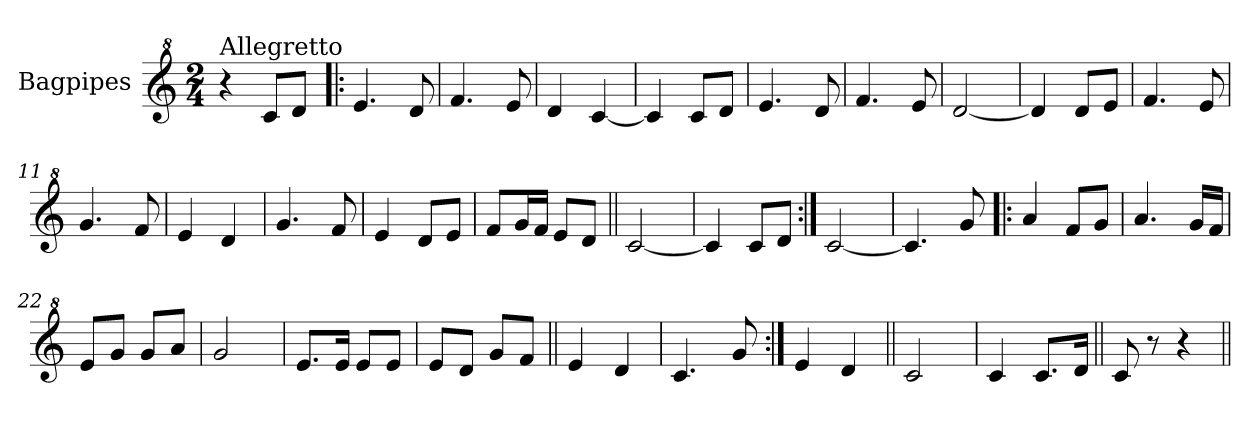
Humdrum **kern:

**kern
*part1
*staff1
*I"Bagpipes
*I'Bag
*clefG^2
*k[]
*C:
*M2/4
=1
!LO:TX:a:t=Allegretto
4r
8cc/L
8dd/J
=2!|:
4.ee/
8dd/
=3
4.ff/
8ee/
=4
4dd/
[4cc/
=5
4cc/]
8cc/L
8dd/J
=6
4.ee/
8dd/
=7
4.ff/
8ee/
=8
[2dd/
=9
4dd/]
8dd/L
8ee/J
=10
4.ff/
8ee/
=11
4.gg/
8ff/
=12
4ee/
4dd/
=13
4.gg/
8ff/
!!LO:LB:g=z
=14
4ee/
8dd/L
8ee/J
=15
8ff/L
16gg/L
16ff/JJ
8ee/L
8dd/J
=16||
[2cc/
=17
4cc/]
8cc/L
8dd/J
=18:|!
[2cc/
=19
4.cc/]
8gg/
=20!|:
4aa/
8ff/L
8gg/J
=21
4.aa/
16gg/LL
16ff/JJ
=22
8ee/L
8gg/J
8gg/L
8aa/J
=23
2gg/
=24
8.ee/L
16ee/Jk
8ee/L
8ee/J
=25
8ee/L
8dd/J
8gg/L
8ff/J
=26||
4ee/
4dd/
!!LO:LB:g=z
=27
4.cc/
8gg/
=28:|!
4ee/
4dd/
=29||
2cc/
=30
4cc/
8.cc/L
16dd/Jk
=31||
8cc/
8r
4r
=||
*-
